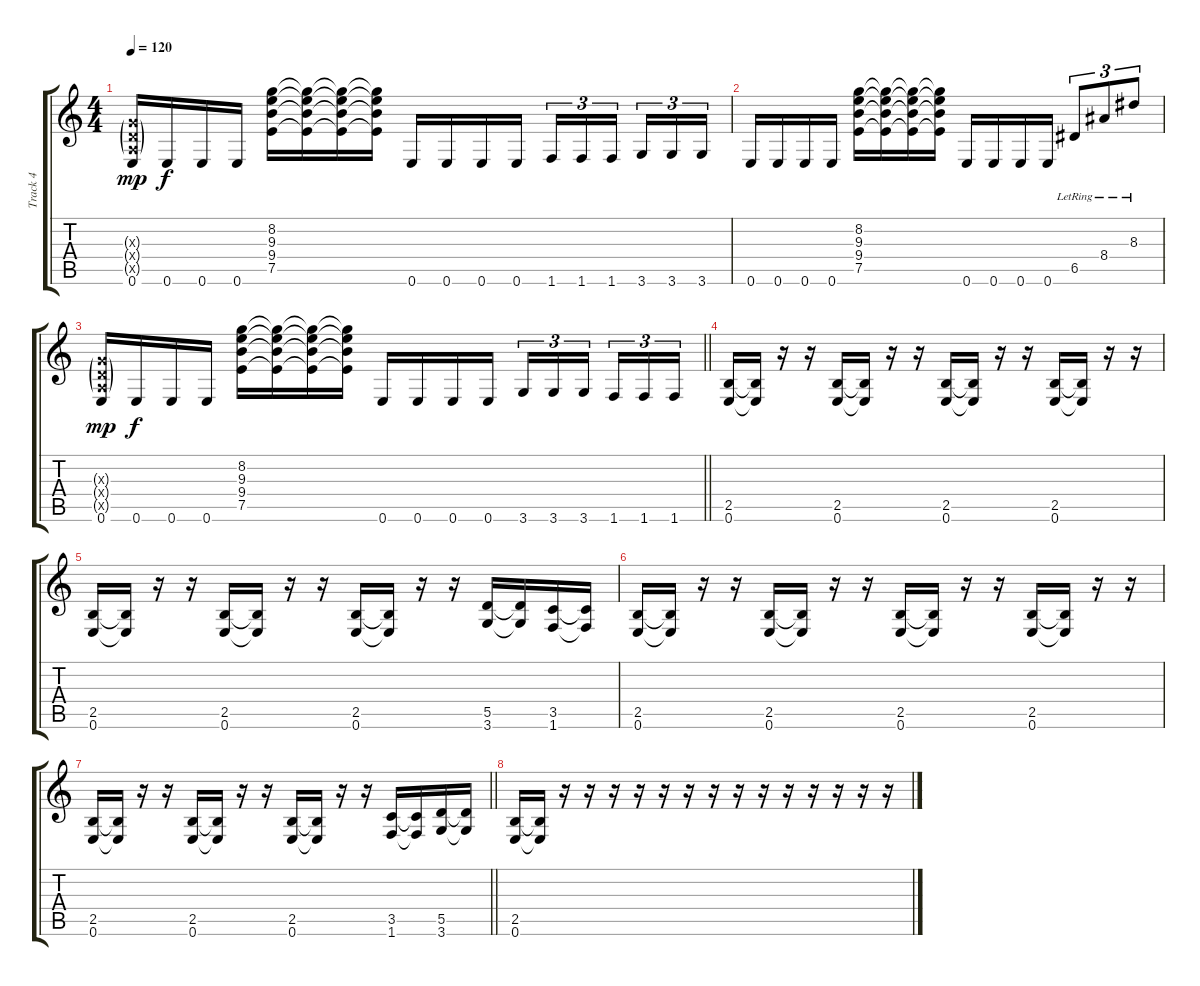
\track ("Track 4" "Track 4") {instrument distortionguitar}
\staff {score tabs}
\tuning (E4 B3 G3 D3 A2 E2) {hide}
\ts (4 4)
\tempo 120
\clef g2
\ks c
(0.3{g x} 0.4{g x} 0.5{g x} 0.6).16{dy mp} 0.6.16{dy f} 0.6.16 0.6.16 (8.2 9.3 9.4 7.5).16 (8.2{t} 9.3{t} 9.4{t} 7.5{t}).16 (8.2{t} 9.3{t} 9.4{t} 7.5{t}).16 (8.2{t} 9.3{t} 9.4{t} 7.5{t}).16 0.6.16 0.6.16 0.6.16 0.6.16 1.6.16{tu (3 2)} 1.6.16{tu (3 2)} 1.6.16{tu (3 2) beam splitsecondary} 3.6.16{tu (3 2)} 3.6.16{tu (3 2)} 3.6.16{tu (3 2)} |
0.6.16 0.6.16 0.6.16 0.6.16 (8.2 9.3 9.4 7.5).16 (8.2{t} 9.3{t} 9.4{t} 7.5{t}).16 (8.2{t} 9.3{t} 9.4{t} 7.5{t}).16 (8.2{t} 9.3{t} 9.4{t} 7.5{t}).16 0.6.16 0.6.16 0.6.16 0.6.16 6.5{lr}.8{tu (3 2)} 8.4{lr}.8{tu (3 2)} 8.3{lr}.8{tu (3 2)} |
\barLineRight lightlight
(0.3{g x} 0.4{g x} 0.5{g x} 0.6).16{dy mp} 0.6.16{dy f} 0.6.16 0.6.16 (8.2 9.3 9.4 7.5).16 (8.2{t} 9.3{t} 9.4{t} 7.5{t}).16 (8.2{t} 9.3{t} 9.4{t} 7.5{t}).16 (8.2{t} 9.3{t} 9.4{t} 7.5{t}).16 0.6.16 0.6.16 0.6.16 0.6.16 3.6.16{tu (3 2)} 3.6.16{tu (3 2)} 3.6.16{tu (3 2) beam splitsecondary} 1.6.16{tu (3 2)} 1.6.16{tu (3 2)} 1.6.16{tu (3 2)} |
(2.5 0.6).16 (2.5{t} 0.6{t}).16 r.16 r.16 (2.5 0.6).16 (2.5{t} 0.6{t}).16 r.16 r.16 (2.5 0.6).16 (2.5{t} 0.6{t}).16 r.16 r.16 (2.5 0.6).16 (2.5{t} 0.6{t}).16 r.16 r.16 |
(2.5 0.6).16 (2.5{t} 0.6{t}).16 r.16 r.16 (2.5 0.6).16 (2.5{t} 0.6{t}).16 r.16 r.16 (2.5 0.6).16 (2.5{t} 0.6{t}).16 r.16 r.16 (5.5 3.6).16 (5.5{t} 3.6{t}).16 (3.5 1.6).16 (3.5{t} 1.6{t}).16 |
(2.5 0.6).16 (2.5{t} 0.6{t}).16 r.16 r.16 (2.5 0.6).16 (2.5{t} 0.6{t}).16 r.16 r.16 (2.5 0.6).16 (2.5{t} 0.6{t}).16 r.16 r.16 (2.5 0.6).16 (2.5{t} 0.6{t}).16 r.16 r.16 |
\barLineRight lightlight
(2.5 0.6).16 (2.5{t} 0.6{t}).16 r.16 r.16 (2.5 0.6).16 (2.5{t} 0.6{t}).16 r.16 r.16 (2.5 0.6).16 (2.5{t} 0.6{t}).16 r.16 r.16 (3.5 1.6).16 (3.5{t} 1.6{t}).16 (5.5 3.6).16 (5.5{t} 3.6{t}).16 |
(2.5 0.6).16 (2.5{t} 0.6{t}).16 r.16 r.16 r.16 r.16 r.16 r.16 r.16 r.16 r.16 r.16 r.16 r.16 r.16 r.16
